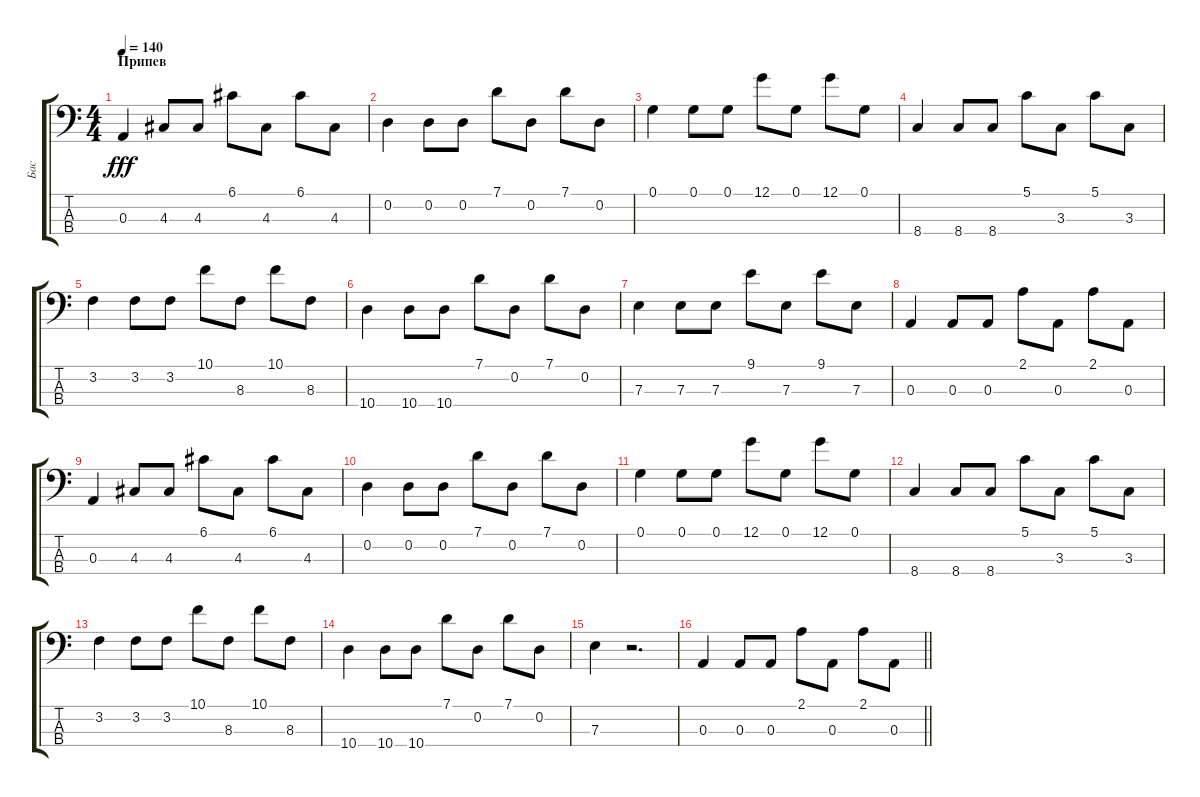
\track ("Бас" "Бас") {instrument electricbassfinger}
\staff {score tabs}
\tuning (G2 D2 A1 E1) {hide}
\ts (4 4)
\section ("" "Припев")
\tempo 140
\clef f4
\ks c
0.3.4{dy fff} 4.3.8 4.3.8 6.1.8 4.3.8 6.1.8 4.3.8 |
0.2.4 0.2.8 0.2.8 7.1.8 0.2.8 7.1.8 0.2.8 |
0.1.4 0.1.8 0.1.8 12.1.8 0.1.8 12.1.8 0.1.8 |
8.4.4 8.4.8 8.4.8 5.1.8 3.3.8 5.1.8 3.3.8 |
3.2.4 3.2.8 3.2.8 10.1.8 8.3.8 10.1.8 8.3.8 |
10.4.4 10.4.8 10.4.8 7.1.8 0.2.8 7.1.8 0.2.8 |
7.3.4 7.3.8 7.3.8 9.1.8 7.3.8 9.1.8 7.3.8 |
0.3.4 0.3.8 0.3.8 2.1.8 0.3.8 2.1.8 0.3.8 |
0.3.4 4.3.8 4.3.8 6.1.8 4.3.8 6.1.8 4.3.8 |
0.2.4 0.2.8 0.2.8 7.1.8 0.2.8 7.1.8 0.2.8 |
0.1.4 0.1.8 0.1.8 12.1.8 0.1.8 12.1.8 0.1.8 |
8.4.4 8.4.8 8.4.8 5.1.8 3.3.8 5.1.8 3.3.8 |
3.2.4 3.2.8 3.2.8 10.1.8 8.3.8 10.1.8 8.3.8 |
10.4.4 10.4.8 10.4.8 7.1.8 0.2.8 7.1.8 0.2.8 |
7.3.4 r.2{d} |
\barLineRight lightlight
0.3.4 0.3.8 0.3.8 2.1.8 0.3.8 2.1.8 0.3.8
